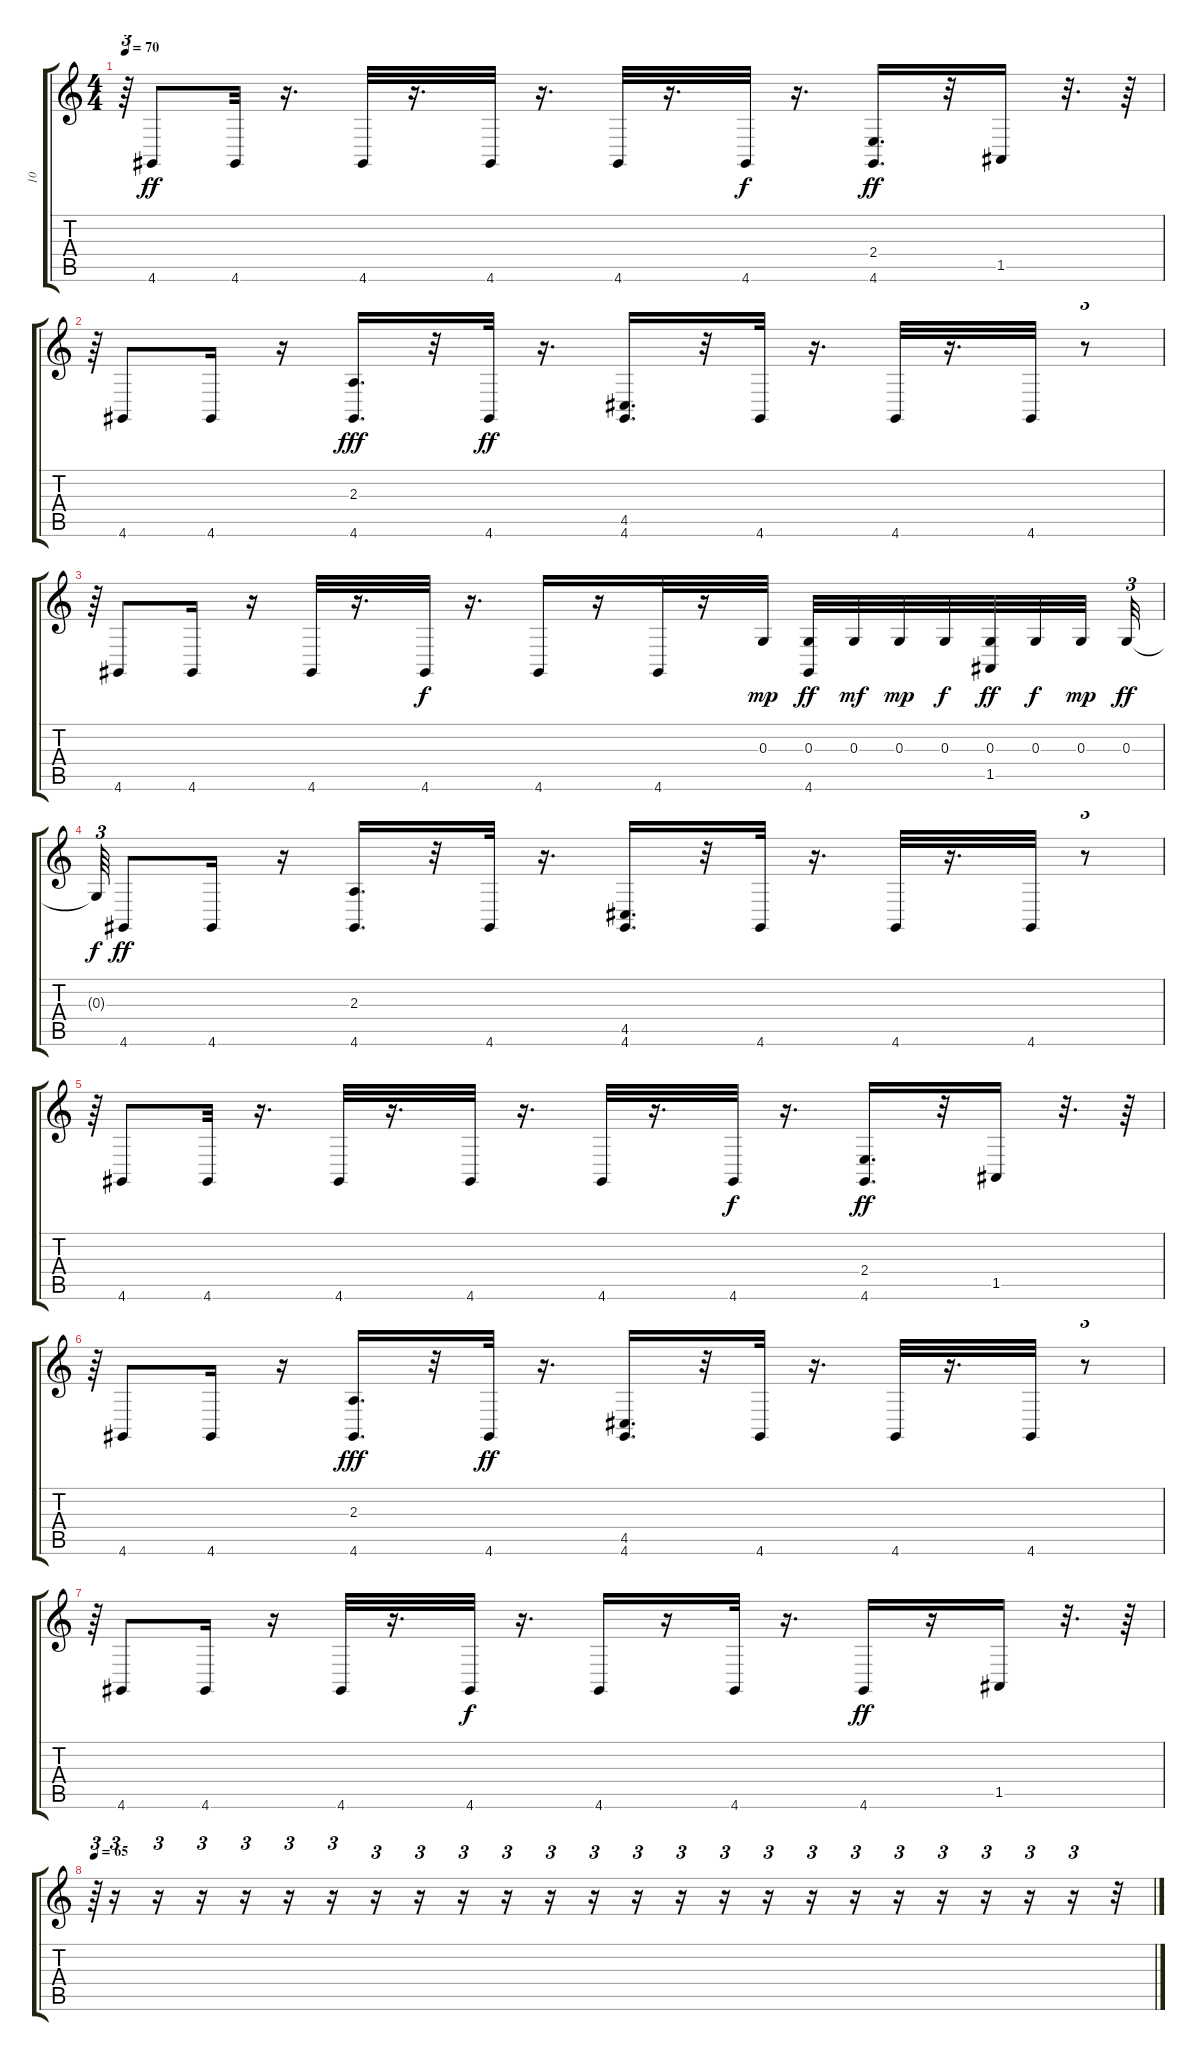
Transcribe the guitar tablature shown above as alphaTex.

\track ("10" "10") {instrument acousticgrandpiano}
\staff {score tabs}
\tuning (E4 B3 G3 D3 A2 E2) {hide}
\ts (4 4)
\tempo 70
\clef g2
\ks c
r.64{tu (3 2) dy ff} 4.6.8 4.6.32 r.16{d} 4.6.32 r.16{d} 4.6.32 r.16{d} 4.6.32 r.16{d} 4.6.32{dy f} r.16{d} (2.4 4.6).16{d dy ff} r.32 1.5.16 r.32{d} r.64 |
r.64{tu (3 2)} 4.6.8 4.6.16 r.16 (2.3 4.6).16{d dy fff} r.32 4.6.32{dy ff} r.16{d} (4.5 4.6).16{d} r.32 4.6.32 r.16{d} 4.6.32 r.16{d} 4.6.32 r.8{tu (3 2)} |
r.64{tu (3 2)} 4.6.8 4.6.16 r.16 4.6.32 r.16{d} 4.6.32{dy f} r.16{d} 4.6.16 r.16 4.6.32 r.16 0.3.32{dy mp} (0.3 4.6).32{dy ff} 0.3.32{dy mf} 0.3.32{dy mp} 0.3.32{dy f} (0.3 1.5).32{dy ff} 0.3.32{dy f} 0.3.32{dy mp beam splitsecondary} 0.3.32{tu (3 2) dy ff} |
0.3{t}.64{tu (3 2) dy f} 4.6.8{dy ff} 4.6.16 r.16 (2.3 4.6).16{d} r.32 4.6.32 r.16{d} (4.5 4.6).16{d} r.32 4.6.32 r.16{d} 4.6.32 r.16{d} 4.6.32 r.8{tu (3 2)} |
r.64{tu (3 2)} 4.6.8 4.6.32 r.16{d} 4.6.32 r.16{d} 4.6.32 r.16{d} 4.6.32 r.16{d} 4.6.32{dy f} r.16{d} (2.4 4.6).16{d dy ff} r.32 1.5.16 r.32{d} r.64 |
r.64{tu (3 2)} 4.6.8 4.6.16 r.16 (2.3 4.6).16{d dy fff} r.32 4.6.32{dy ff} r.16{d} (4.5 4.6).16{d} r.32 4.6.32 r.16{d} 4.6.32 r.16{d} 4.6.32 r.8{tu (3 2)} |
r.64{tu (3 2)} 4.6.8 4.6.16 r.16 4.6.32 r.16{d} 4.6.32{dy f} r.16{d} 4.6.16 r.16 4.6.32 r.16{d} 4.6.16{dy ff} r.16 1.5.16 r.32{d} r.64 |
\tempo 65
r.64{tu (3 2)} r.16{tu (3 2)} r.16{tu (3 2)} r.16{tu (3 2)} r.16{tu (3 2)} r.16{tu (3 2)} r.16{tu (3 2)} r.16{tu (3 2)} r.16{tu (3 2)} r.16{tu (3 2)} r.16{tu (3 2)} r.16{tu (3 2)} r.16{tu (3 2)} r.16{tu (3 2)} r.16{tu (3 2)} r.16{tu (3 2)} r.16{tu (3 2)} r.16{tu (3 2)} r.16{tu (3 2)} r.16{tu (3 2)} r.16{tu (3 2)} r.16{tu (3 2)} r.16{tu (3 2)} r.16{tu (3 2)} r.32
